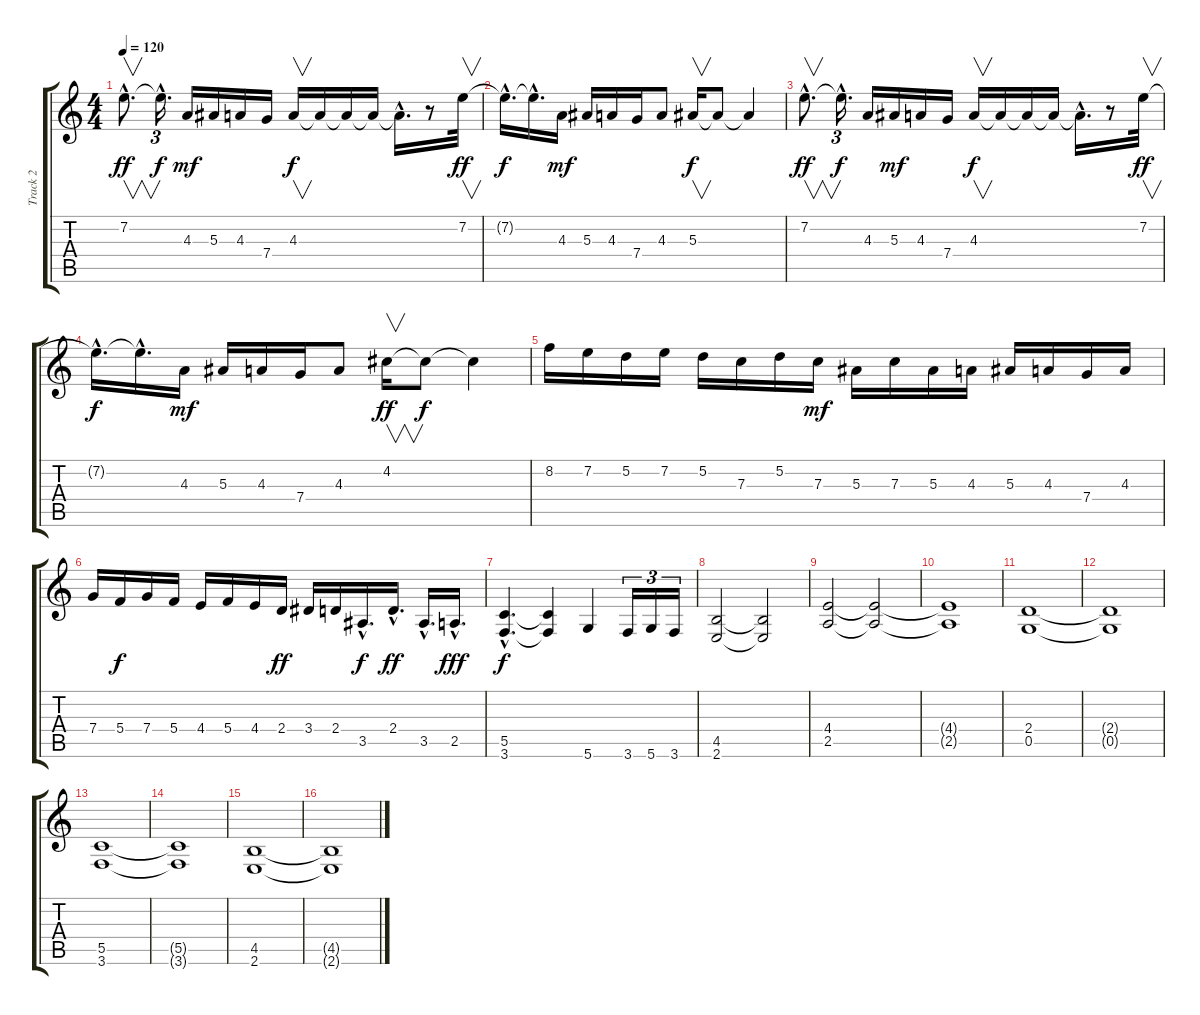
\track ("Track 2" "Track 2") {instrument distortionguitar}
\staff {score tabs}
\tuning (D4 A3 F3 C3 G2 D2) {hide}
\ts (4 4)
\tempo 120
\clef g2
\ks c
7.2{hac}.8{v d dy ff instrument distortionguitar} 7.2{hac t}.16{d tu (3 2) dy f} 4.3.16{dy mf} 5.3.16 4.3.16 7.4.16 4.3.16{v dy f} 4.3{t}.16 4.3{t}.16 4.3{t}.16 4.3{hac t}.16{d} r.8 7.2.32{v dy ff} |
7.2{hac t}.16{d dy f} 7.2{hac t}.16{d} 4.3.16{dy mf} 5.3.16 4.3.16 7.4.16 4.3.8 5.3.16{v dy f} 5.3{t}.8 5.3{t}.4 |
7.2{hac}.8{v d dy ff} 7.2{hac t}.16{d tu (3 2) dy f} 4.3.16 5.3.16{dy mf} 4.3.16 7.4.16 4.3.16{v dy f} 4.3{t}.16 4.3{t}.16 4.3{t}.16 4.3{hac t}.16{d} r.8 7.2.32{v dy ff} |
7.2{hac t}.16{d dy f} 7.2{hac t}.16{d} 4.3.16{dy mf} 5.3.16 4.3.16 7.4.16 4.3.8 4.2.16{v dy ff} 4.2{t}.8{dy f} 4.2{t}.4 |
8.2.16 7.2.16 5.2.16 7.2.16 5.2.16 7.3.16 5.2.16 7.3.16{dy mf} 5.3.16 7.3.16 5.3.16 4.3.16 5.3.16 4.3.16 7.4.16 4.3.16 |
7.4.16 5.4.16{dy f} 7.4.16 5.4.16 4.4.16 5.4.16 4.4.16 2.4.16{dy ff} 3.4.16 2.4.16 3.5{hac}.16{d dy f} 2.4{hac}.16{d dy ff} 3.5{hac}.16{d} 2.5{hac}.16{d dy fff} |
(5.5{hac} 3.6{hac}).4{d dy f} (5.5{t} 3.6{t}).4 5.6.4 3.6.16{tu (3 2)} 5.6.16{tu (3 2)} 3.6.16{tu (3 2)} |
(4.5 2.6).2 (4.5{t} 2.6{t}).2 |
(4.4 2.5).2 (4.4{t} 2.5{t}).2 |
(4.4{t} 2.5{t}).1 |
(2.4 0.5).1 |
(2.4{t} 0.5{t}).1 |
(5.5 3.6).1 |
(5.5{t} 3.6{t}).1 |
(4.5 2.6).1 |
(4.5{t} 2.6{t}).1
